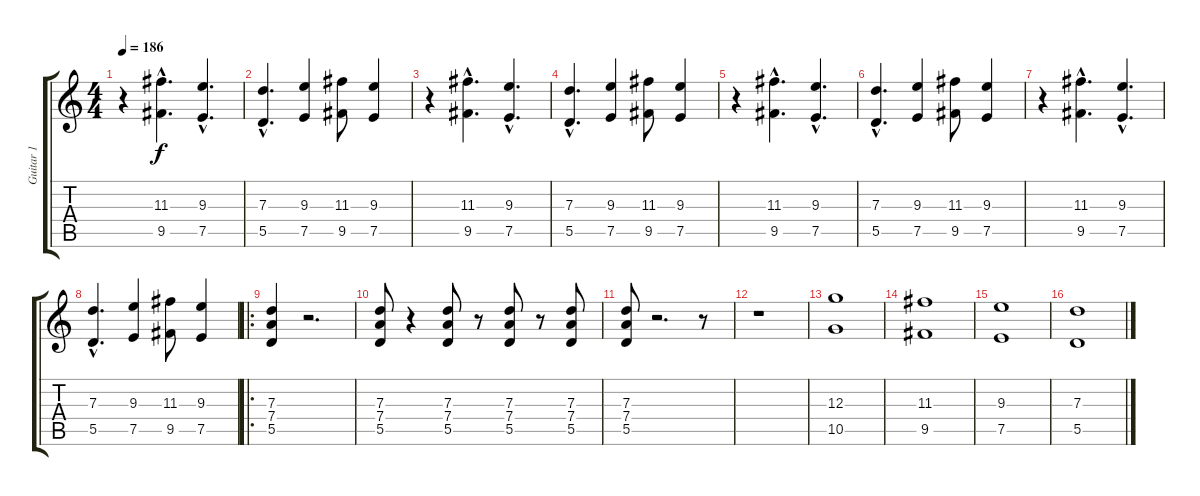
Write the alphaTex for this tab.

\track ("Guitar 1" "Guitar 1") {instrument distortionguitar}
\staff {score tabs}
\tuning (E4 B3 G3 D3 A2 E2) {hide}
\ts (4 4)
\tempo 186
\clef g2
\ks c
r.4{dy f instrument distortionguitar} (11.3{hac} 9.5{hac}).4{d} (9.3{hac} 7.5{hac}).4{d} |
(7.3{hac} 5.5{hac}).4{d} (9.3 7.5).4 (11.3 9.5).8 (9.3 7.5).4 |
r.4 (11.3{hac} 9.5{hac}).4{d} (9.3{hac} 7.5{hac}).4{d} |
(7.3{hac} 5.5{hac}).4{d} (9.3 7.5).4 (11.3 9.5).8 (9.3 7.5).4 |
r.4 (11.3{hac} 9.5{hac}).4{d} (9.3{hac} 7.5{hac}).4{d} |
(7.3{hac} 5.5{hac}).4{d} (9.3 7.5).4 (11.3 9.5).8 (9.3 7.5).4 |
r.4 (11.3{hac} 9.5{hac}).4{d} (9.3{hac} 7.5{hac}).4{d} |
(7.3{hac} 5.5{hac}).4{d} (9.3 7.5).4 (11.3 9.5).8 (9.3 7.5).4 |
\ro
(7.3 7.4 5.5).4 r.2{d} |
(7.3 7.4 5.5).8 r.4 (7.3 7.4 5.5).8 r.8 (7.3 7.4 5.5).8 r.8 (7.3 7.4 5.5).8 |
(7.3 7.4 5.5).8 r.2{d} r.8 |
r.1 |
(12.3 10.5).1 |
(11.3 9.5).1 |
(9.3 7.5).1 |
(7.3 5.5).1
